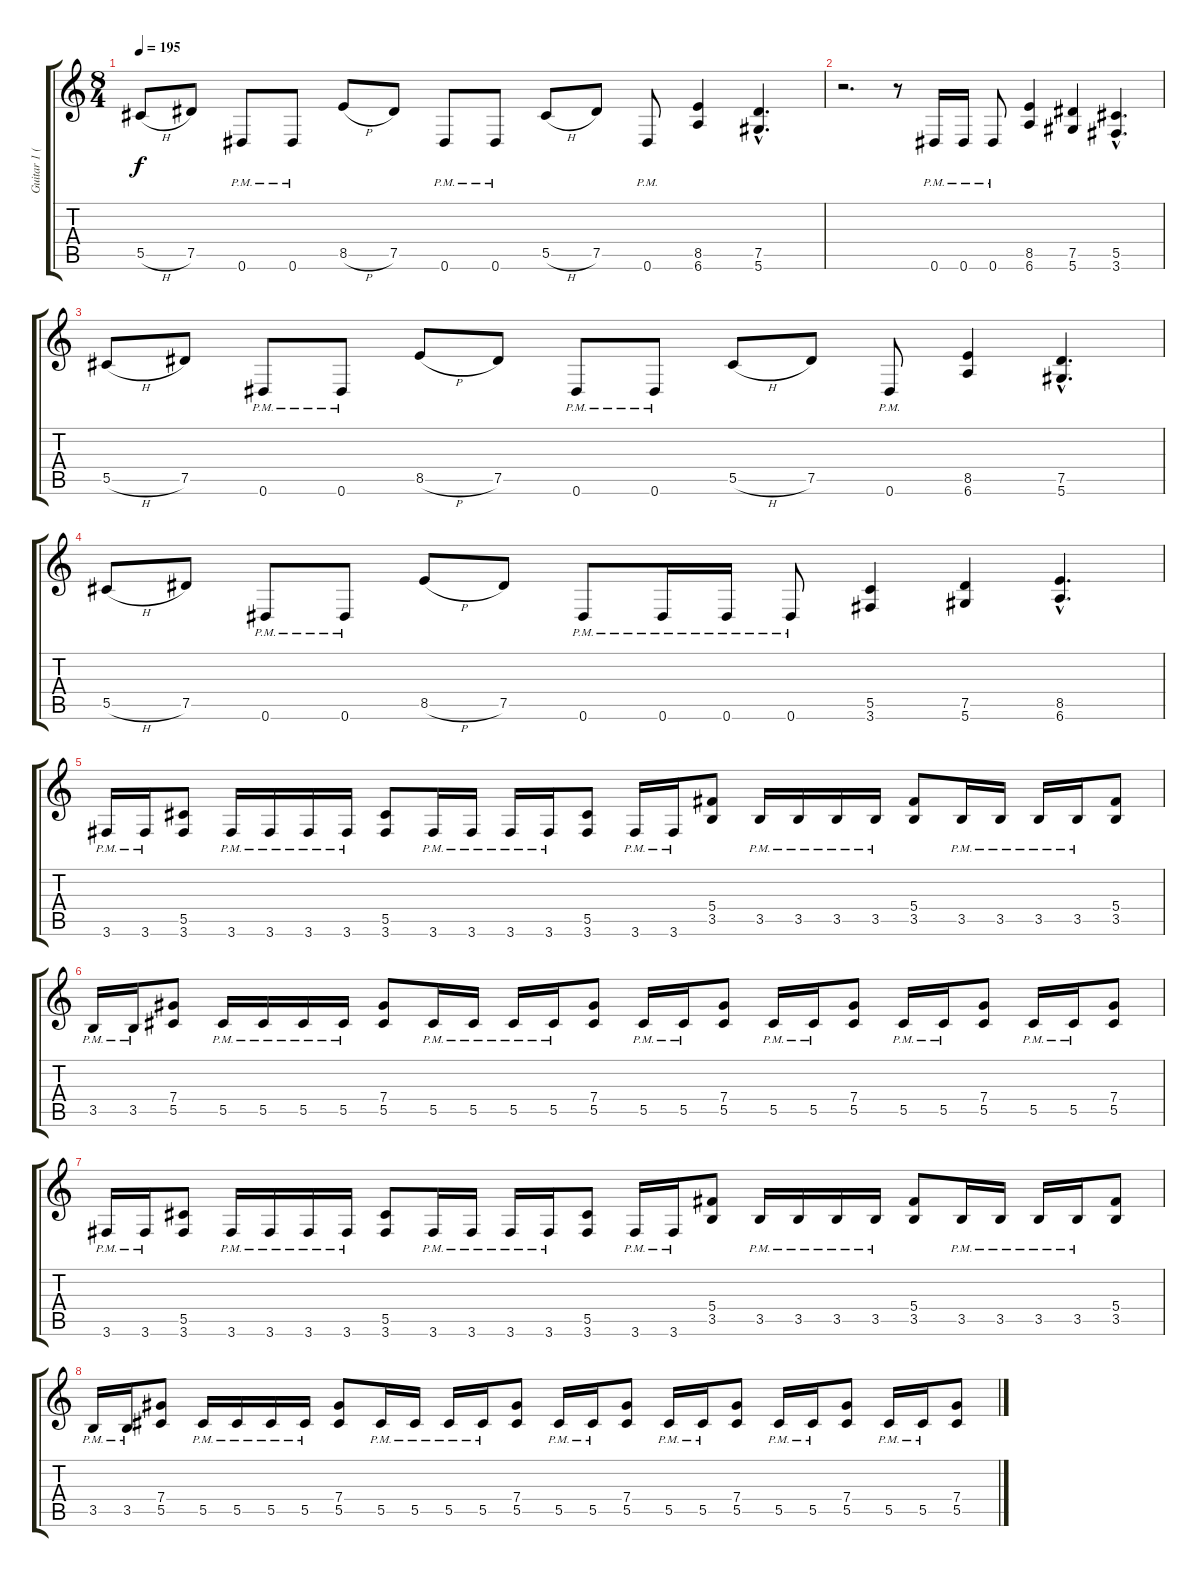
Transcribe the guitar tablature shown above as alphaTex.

\track ("Guitar 1 (Kai Hansen)" "Guitar 1 (") {instrument distortionguitar}
\staff {score tabs}
\tuning (Eb4 Bb3 Gb3 Db3 Ab2 Eb2) {hide}
\ts (8 4)
\tempo 195
\clef g2
\ks c
5.5{h}.8{dy f} 7.5.8 0.6{pm}.8 0.6{pm}.8 8.5{h}.8 7.5.8 0.6{pm}.8 0.6{pm}.8 5.5{h}.8 7.5.8 0.6{pm}.8 (8.5 6.6).4 (7.5{hac} 5.6{hac}).4{d} |
r.2{d} r.8 0.6{pm}.16 0.6{pm}.16 0.6{pm}.8 (8.5 6.6).4 (7.5 5.6).4 (5.5{hac} 3.6{hac}).4{d} |
5.5{h}.8 7.5.8 0.6{pm}.8 0.6{pm}.8 8.5{h}.8 7.5.8 0.6{pm}.8 0.6{pm}.8 5.5{h}.8 7.5.8 0.6{pm}.8 (8.5 6.6).4 (7.5{hac} 5.6{hac}).4{d} |
5.5{h}.8 7.5.8 0.6{pm}.8 0.6{pm}.8 8.5{h}.8 7.5.8 0.6{pm}.8 0.6{pm}.16 0.6{pm}.16 0.6{pm}.8 (5.5 3.6).4 (7.5 5.6).4 (8.5{hac} 6.6{hac}).4{d} |
3.6{pm}.16 3.6{pm}.16 (5.5 3.6).8 3.6{pm}.16 3.6{pm}.16 3.6{pm}.16 3.6{pm}.16 (5.5 3.6).8 3.6{pm}.16 3.6{pm}.16 3.6{pm}.16 3.6{pm}.16 (5.5 3.6).8 3.6{pm}.16 3.6{pm}.16 (5.4 3.5).8 3.5{pm}.16 3.5{pm}.16 3.5{pm}.16 3.5{pm}.16 (5.4 3.5).8 3.5{pm}.16 3.5{pm}.16 3.5{pm}.16 3.5{pm}.16 (5.4 3.5).8 |
3.5{pm}.16 3.5{pm}.16 (7.4 5.5).8 5.5{pm}.16 5.5{pm}.16 5.5{pm}.16 5.5{pm}.16 (7.4 5.5).8 5.5{pm}.16 5.5{pm}.16 5.5{pm}.16 5.5{pm}.16 (7.4 5.5).8 5.5{pm}.16 5.5{pm}.16 (7.4 5.5).8 5.5{pm}.16 5.5{pm}.16 (7.4 5.5).8 5.5{pm}.16 5.5{pm}.16 (7.4 5.5).8 5.5{pm}.16 5.5{pm}.16 (7.4 5.5).8 |
3.6{pm}.16 3.6{pm}.16 (5.5 3.6).8 3.6{pm}.16 3.6{pm}.16 3.6{pm}.16 3.6{pm}.16 (5.5 3.6).8 3.6{pm}.16 3.6{pm}.16 3.6{pm}.16 3.6{pm}.16 (5.5 3.6).8 3.6{pm}.16 3.6{pm}.16 (5.4 3.5).8 3.5{pm}.16 3.5{pm}.16 3.5{pm}.16 3.5{pm}.16 (5.4 3.5).8 3.5{pm}.16 3.5{pm}.16 3.5{pm}.16 3.5{pm}.16 (5.4 3.5).8 |
3.5{pm}.16 3.5{pm}.16 (7.4 5.5).8 5.5{pm}.16 5.5{pm}.16 5.5{pm}.16 5.5{pm}.16 (7.4 5.5).8 5.5{pm}.16 5.5{pm}.16 5.5{pm}.16 5.5{pm}.16 (7.4 5.5).8 5.5{pm}.16 5.5{pm}.16 (7.4 5.5).8 5.5{pm}.16 5.5{pm}.16 (7.4 5.5).8 5.5{pm}.16 5.5{pm}.16 (7.4 5.5).8 5.5{pm}.16 5.5{pm}.16 (7.4 5.5).8
